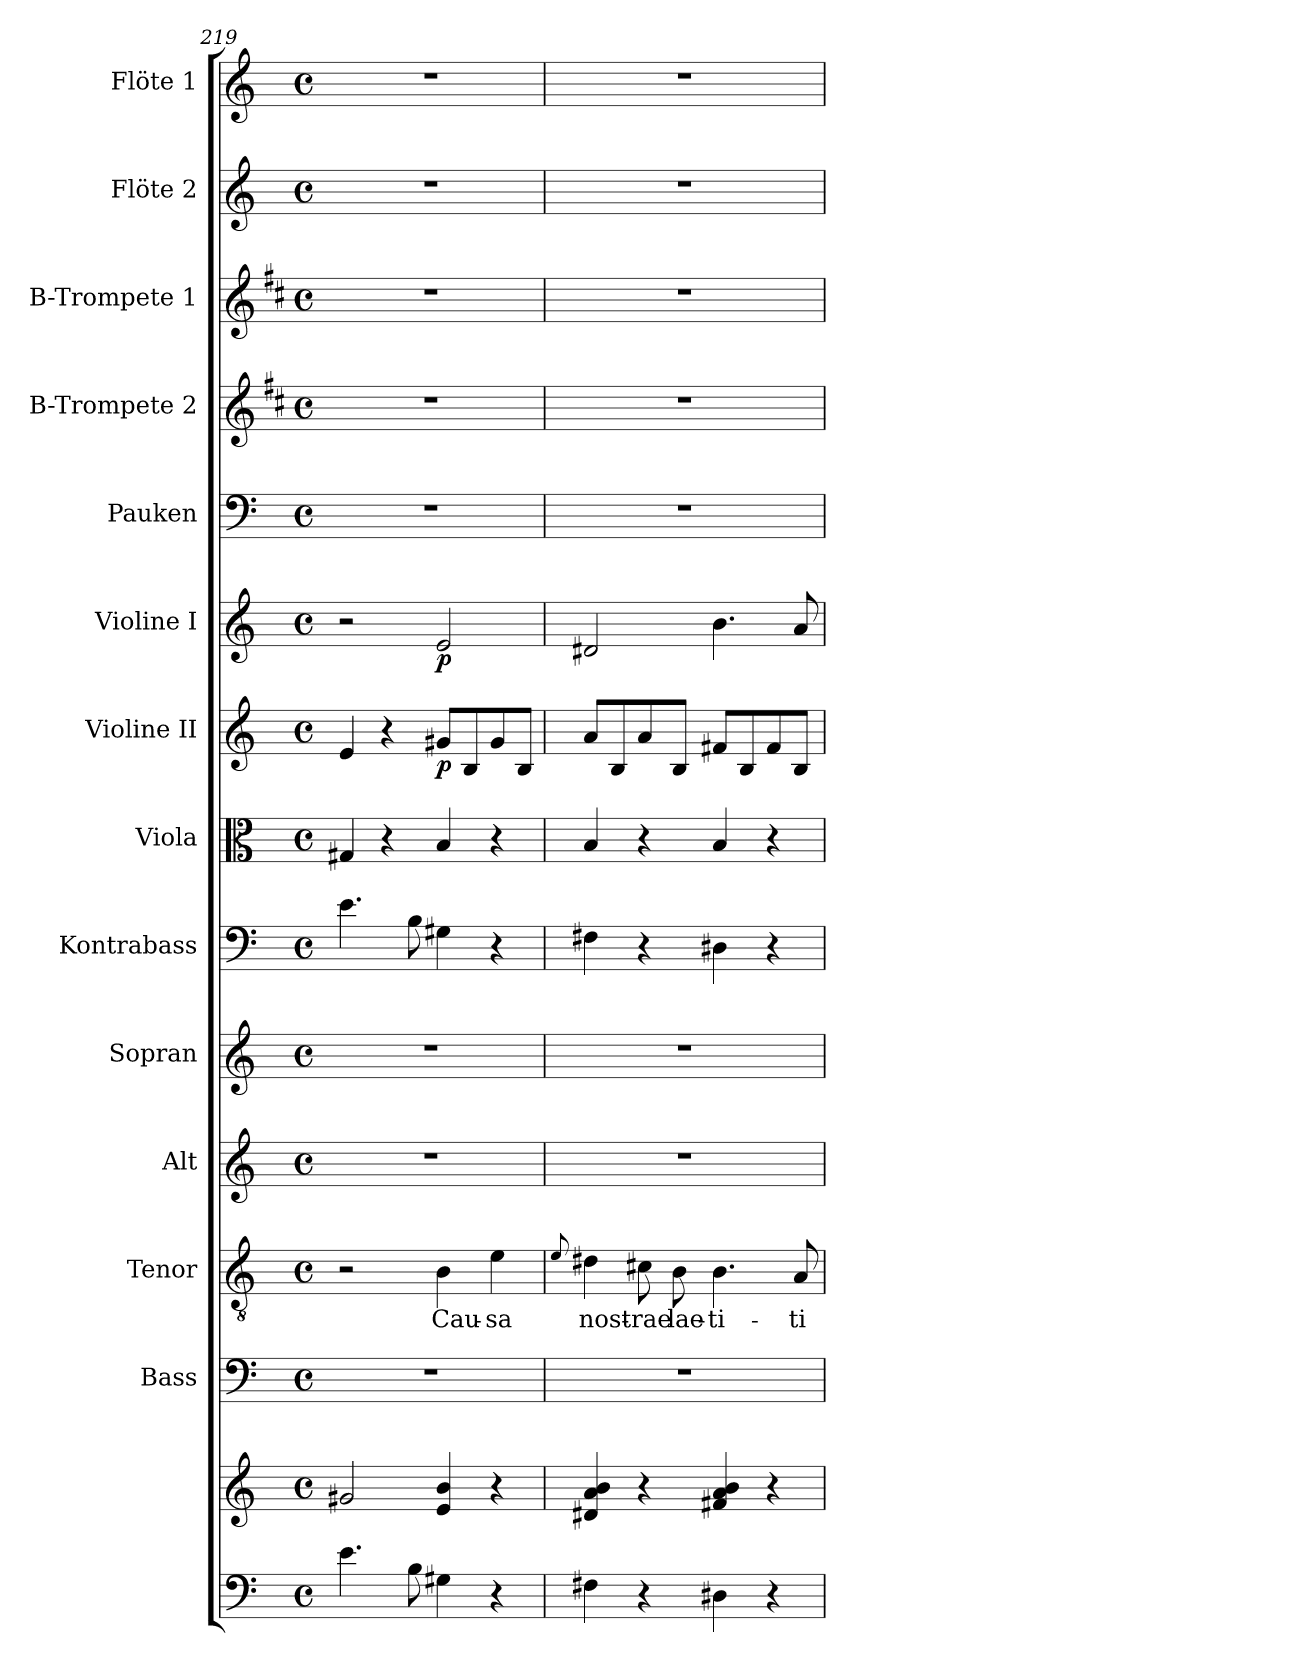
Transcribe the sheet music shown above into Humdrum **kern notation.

**kern	**kern	**kern	**kern	**text	**kern	**kern	**kern	**kern	**kern	**dynam	**kern	**dynam	**kern	**kern	**kern	**kern	**kern
*part14	*part14	*part13	*part12	*part12	*part11	*part10	*part9	*part8	*part7	*part7	*part6	*part6	*part5	*part4	*part3	*part2	*part1
*staff15	*staff14	*staff13	*staff12	*staff12	*staff11	*staff10	*staff9	*staff8	*staff7	*staff7	*staff6	*staff6	*staff5	*staff4	*staff3	*staff2	*staff1
*	*	*I"Bass	*I"Tenor	*	*I"Alt	*I"Sopran	*I"Kontrabass	*I"Viola	*I"Violine II	*	*I"Violine I	*	*I"Pauken	*I"B-Trompete 2	*I"B-Trompete 1	*I"Flöte 2	*I"Flöte 1
*	*	*I'B.	*I'T.	*	*I'A.	*I'S.	*I'Kb.	*I'Vla.	*I'Vl. II	*	*I'Vl. I	*	*I'Pk.	*I'B Trp. 2	*I'B Trp. 1	*I'Fl. 2	*I'Fl. 1
*clefF4	*clefG2	*clefF4	*clefGv2	*	*clefG2	*clefG2	*clefF4	*clefC3	*clefG2	*	*clefG2	*	*clefF4	*clefG2	*clefG2	*clefG2	*clefG2
*	*	*	*	*	*	*	*ITrd7c12	*	*	*	*	*	*	*ITrd1c2	*ITrd1c2	*	*
*k[]	*k[]	*k[]	*k[]	*	*k[]	*k[]	*k[]	*k[]	*k[]	*	*k[]	*	*k[]	*k[]	*k[]	*k[]	*k[]
*C:	*C:	*C:	*C:	*	*C:	*C:	*C:	*C:	*C:	*	*C:	*	*C:	*C:	*C:	*C:	*C:
*M4/4	*M4/4	*M4/4	*M4/4	*	*M4/4	*M4/4	*M4/4	*M4/4	*M4/4	*	*M4/4	*	*M4/4	*M4/4	*M4/4	*M4/4	*M4/4
*met(c)	*met(c)	*met(c)	*met(c)	*	*met(c)	*met(c)	*met(c)	*met(c)	*met(c)	*	*met(c)	*	*met(c)	*met(c)	*met(c)	*met(c)	*met(c)
=219	=219	=219	=219	=219	=219	=219	=219	=219	=219	=219	=219	=219	=219	=219	=219	=219	=219
4.e\	2g#X/	1r	2r	.	1r	1r	4.E\	4G#X/	4e/	.	2r	.	1r	1r	1r	1r	1r
.	.	.	.	.	.	.	.	4r	4r	.	.	.	.	.	.	.	.
8B\	.	.	.	.	.	.	8BB\	.	.	.	.	.	.	.	.	.	.
!	!	!	!	!LO:LY:b	!	!	!	!	!	!LO:DY:b	!	!LO:DY:b	!	!	!	!	!
4G#X\	4e/ 4b/	.	4B\	Cau-	.	.	4GG#X\	4B/	8g#X/L	p	2e/	p	.	.	.	.	.
.	.	.	.	.	.	.	.	.	8B/	.	.	.	.	.	.	.	.
!	!	!	!	!LO:LY:b	!	!	!	!	!	!	!	!	!	!	!	!	!
4r	4r	.	4e\	-sa	.	.	4r	4r	8g#/	.	.	.	.	.	.	.	.
.	.	.	.	.	.	.	.	.	8B/J	.	.	.	.	.	.	.	.
=220	=220	=220	=220	=220	=220	=220	=220	=220	=220	=220	=220	=220	=220	=220	=220	=220	=220
.	.	.	8qqe/	.	.	.	.	.	.	.	.	.	.	.	.	.	.
!	!	!	!	!LO:LY:b	!	!	!	!	!	!	!	!	!	!	!	!	!
4F#X\	4d#X/ 4a/ 4b/	1r	4d#X\	nost-	1r	1r	4FF#X\	4B/	8a/L	.	2d#X/	.	1r	1r	1r	1r	1r
.	.	.	.	.	.	.	.	.	8B/	.	.	.	.	.	.	.	.
!	!	!	!	!LO:LY:b	!	!	!	!	!	!	!	!	!	!	!	!	!
4r	4r	.	8c#X\	-rae	.	.	4r	4r	8a/	.	.	.	.	.	.	.	.
!	!	!	!	!LO:LY:b	!	!	!	!	!	!	!	!	!	!	!	!	!
.	.	.	8B\	lae-	.	.	.	.	8B/J	.	.	.	.	.	.	.	.
!	!	!	!	!LO:LY:b	!	!	!	!	!	!	!	!	!	!	!	!	!
4D#X\	4f#X/ 4a/ 4b/	.	4.B\	-ti-	.	.	4DD#X\	4B/	8f#X/L	.	4.b\	.	.	.	.	.	.
.	.	.	.	.	.	.	.	.	8B/	.	.	.	.	.	.	.	.
4r	4r	.	.	.	.	.	4r	4r	8f#/	.	.	.	.	.	.	.	.
!	!	!	!	!LO:LY:b	!	!	!	!	!	!	!	!	!	!	!	!	!
.	.	.	8A/	-ti-	.	.	.	.	8B/J	.	8a/	.	.	.	.	.	.
=	=	=	=	=	=	=	=	=	=	=	=	=	=	=	=	=	=
*-	*-	*-	*-	*-	*-	*-	*-	*-	*-	*-	*-	*-	*-	*-	*-	*-	*-
